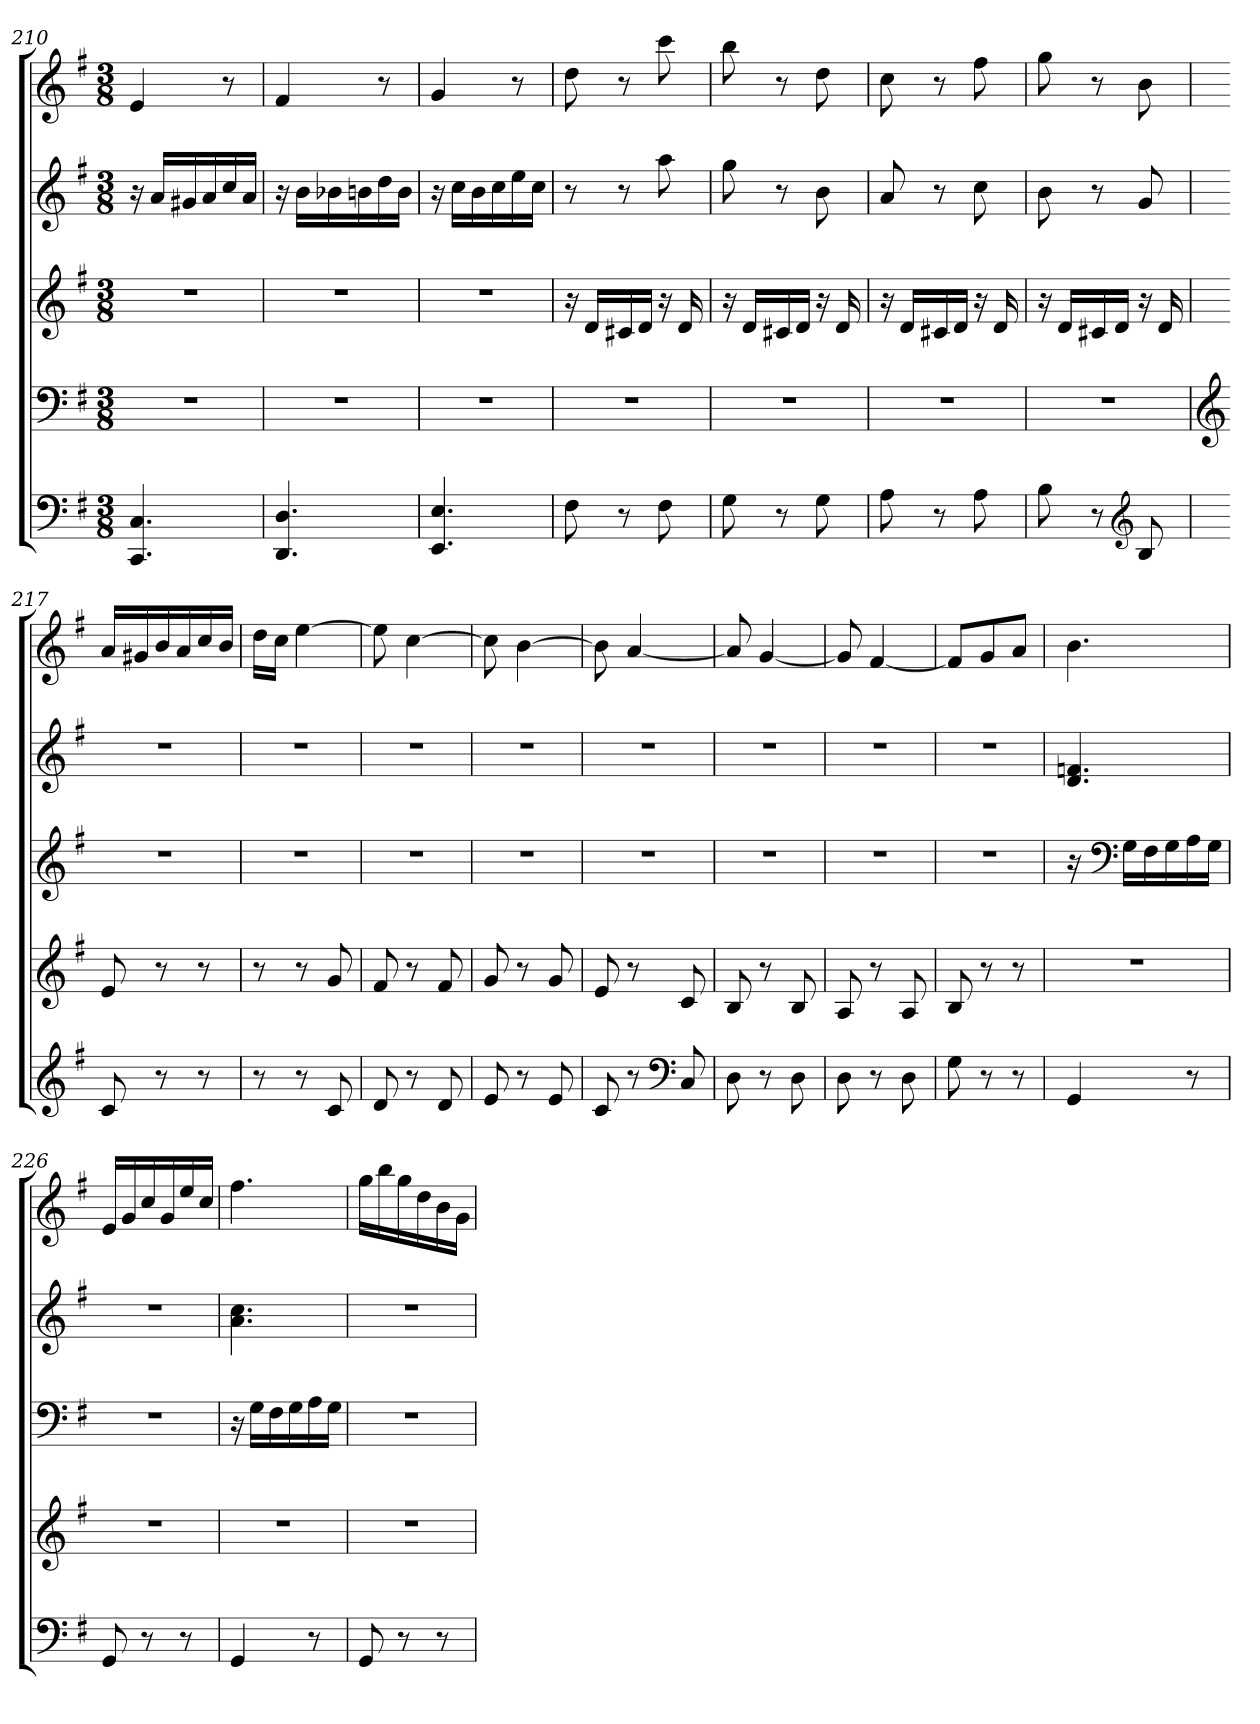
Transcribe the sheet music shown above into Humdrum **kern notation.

**kern	**kern	**kern	**kern	**kern
*part5	*part4	*part3	*part2	*part1
*staff5	*staff4	*staff3	*staff2	*staff1
*clefF4	*clefF4	*clefG2	*clefG2	*clefG2
*k[f#]	*k[f#]	*k[f#]	*k[f#]	*k[f#]
*M3/8	*M3/8	*M3/8	*M3/8	*M3/8
=210	=210	=210	=210	=210
4.CC/ 4.C/	4.r	4.r	16r	4e/
.	.	.	16a/LL	.
.	.	.	16g#X/	.
.	.	.	16a/	.
.	.	.	16cc/	8r
.	.	.	16a/JJ	.
=211	=211	=211	=211	=211
4.DD/ 4.D/	4.r	4.r	16r	4f#/
.	.	.	16b\LL	.
.	.	.	16b-X\	.
.	.	.	16bn\	.
.	.	.	16dd\	8r
.	.	.	16b\JJ	.
=212	=212	=212	=212	=212
4.EE/ 4.E/	4.r	4.r	16r	4g/
.	.	.	16cc\LL	.
.	.	.	16b\	.
.	.	.	16cc\	.
.	.	.	16ee\	8r
.	.	.	16cc\JJ	.
=213	=213	=213	=213	=213
*	*	*	*	*MM159
8F#\	4.r	16r	8r	8dd\
.	.	16d/LL	.	.
8r	.	16c#X/	8r	8r
.	.	16d/JJ	.	.
8F#\	.	16r	8aa\	8ccc\
.	.	16d/	.	.
!!LO:PB:g=z
=214	=214	=214	=214	=214
8G\	4.r	16r	8gg\	8bb\
.	.	16d/LL	.	.
8r	.	16c#X/	8r	8r
.	.	16d/JJ	.	.
8G\	.	16r	8b\	8dd\
.	.	16d/	.	.
=215	=215	=215	=215	=215
8A\	4.r	16r	8a/	8cc\
.	.	16d/LL	.	.
8r	.	16c#X/	8r	8r
.	.	16d/JJ	.	.
8A\	.	16r	8cc\	8ff#\
.	.	16d/	.	.
=216	=216	=216	=216	=216
8B\	4.r	16r	8b\	8gg\
.	.	16d/LL	.	.
8r	.	16c#X/	8r	8r
.	.	16d/JJ	.	.
*clefG2	*	*	*	*
8B/	.	16r	8g/	8b\
.	.	16d/	.	.
=217	=217	=217	=217	=217
*	*clefG2	*	*	*
8c/	8e/	4.r	4.r	16a/LL
.	.	.	.	16g#X/
8r	8r	.	.	16b/
.	.	.	.	16a/
8r	8r	.	.	16cc/
.	.	.	.	16b/JJ
=218	=218	=218	=218	=218
8r	8r	4.r	4.r	16dd\LL
.	.	.	.	16cc\JJ
8r	8r	.	.	[4ee\
8c/	8g/	.	.	.
!!LO:LB:g=z
=219	=219	=219	=219	=219
8d/	8f#/	4.r	4.r	8ee\]
8r	8r	.	.	[4cc\
8d/	8f#/	.	.	.
=220	=220	=220	=220	=220
8e/	8g/	4.r	4.r	8cc\]
8r	8r	.	.	[4b\
8e/	8g/	.	.	.
=221	=221	=221	=221	=221
8c/	8e/	4.r	4.r	8b\]
8r	8r	.	.	[4a/
*clefF4	*	*	*	*
8C/	8c/	.	.	.
=222	=222	=222	=222	=222
8D\	8B/	4.r	4.r	8a/]
8r	8r	.	.	[4g/
8D\	8B/	.	.	.
=223	=223	=223	=223	=223
8D\	8A/	4.r	4.r	8g/]
8r	8r	.	.	[4f#/
8D\	8A/	.	.	.
=224	=224	=224	=224	=224
8G\	8B/	4.r	4.r	8f#/L]
8r	8r	.	.	8g/
8r	8r	.	.	8a/J
=225	=225	=225	=225	=225
*	*	*	*	*MM159
4GG/	4.r	16r	4.d/ 4.fn/	4.b\
*	*	*clefF4	*	*
.	.	16G\LL	.	.
.	.	16F#\	.	.
.	.	16G\	.	.
8r	.	16A\	.	.
.	.	16G\JJ	.	.
!!LO:PB:g=z
=226	=226	=226	=226	=226
8GG/	4.r	4.r	4.r	16e/LL
.	.	.	.	16g/
8r	.	.	.	16cc/
.	.	.	.	16g/
8r	.	.	.	16ee/
.	.	.	.	16cc/JJ
=227	=227	=227	=227	=227
4GG/	4.r	16r	4.a\ 4.cc\	4.ff#\
.	.	16G\LL	.	.
.	.	16F#\	.	.
.	.	16G\	.	.
8r	.	16A\	.	.
.	.	16G\JJ	.	.
=228	=228	=228	=228	=228
8GG/	4.r	4.r	4.r	16gg\LL
.	.	.	.	16bb\
8r	.	.	.	16gg\
.	.	.	.	16dd\
8r	.	.	.	16b\
.	.	.	.	16g\JJ
=	=	=	=	=
*-	*-	*-	*-	*-
